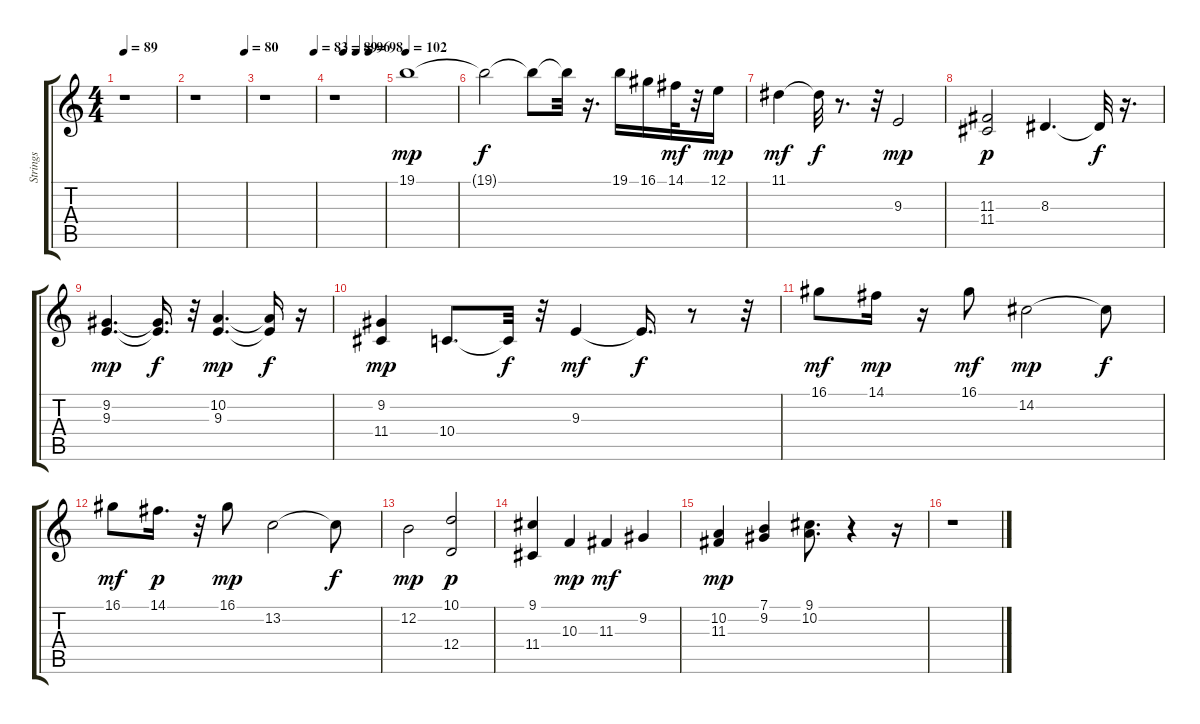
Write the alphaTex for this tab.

\track ("Strings" "Strings") {instrument stringensemble1}
\staff {score tabs}
\tuning (E4 B3 G3 D3 A2 E2) {hide}
\ts (4 4)
\tempo 89
\clef g2
\ks c
r.1{dy mp} |
\tempo (80 0.9895833333333334)
r.1 |
\tempo (83 0.9895833333333334)
r.1 |
\tempo (89 0.19791666666666666)
\tempo (96 0.4479166666666667)
\tempo (98 0.6979166666666666)
r.1 |
\tempo 102
19.1.1 |
19.1{t}.2{dy f} 19.1{t}.8 19.1{t}.32 r.16{d} 19.1.16 16.1.16 14.1.32{dy mf} r.32 12.1.16{dy mp} |
11.1.4{dy mf} 11.1{t}.32{dy f} r.8{d} r.32 9.3.2{dy mp} |
(11.3 11.4).2{dy p} 8.3.4{d} 8.3{t}.32{dy f} r.16{d} |
(9.2 9.3).4{d dy mp} (9.2{t} 9.3{t}).16{d dy f} r.32 (10.2 9.3).4{d dy mp} (10.2{t} 9.3{t}).16{dy f} r.16 |
(9.2 11.4).4{dy mp} 10.4.8{d} 10.4{t}.32{dy f} r.32 9.3.4{dy mf} 9.3{t}.16{d dy f} r.8 r.32 |
16.1.8{dy mf} 14.1.16{dy mp} r.16 16.1.8{dy mf} 14.2.2{dy mp} 14.2{t}.8{dy f} |
16.1.8{dy mf} 14.1.16{d dy p} r.32 16.1.8{dy mp} 13.2.2 13.2{t}.8{dy f} |
12.2.2{dy mp} (10.1 12.4).2{dy p} |
(9.1 11.4).4 10.3.4{dy mp} 11.3.4{dy mf} 9.2.4 |
(10.2 11.3).4{dy mp} (7.1 9.2).4 (9.1 10.2).8{d} r.4 r.16 |
r.1
